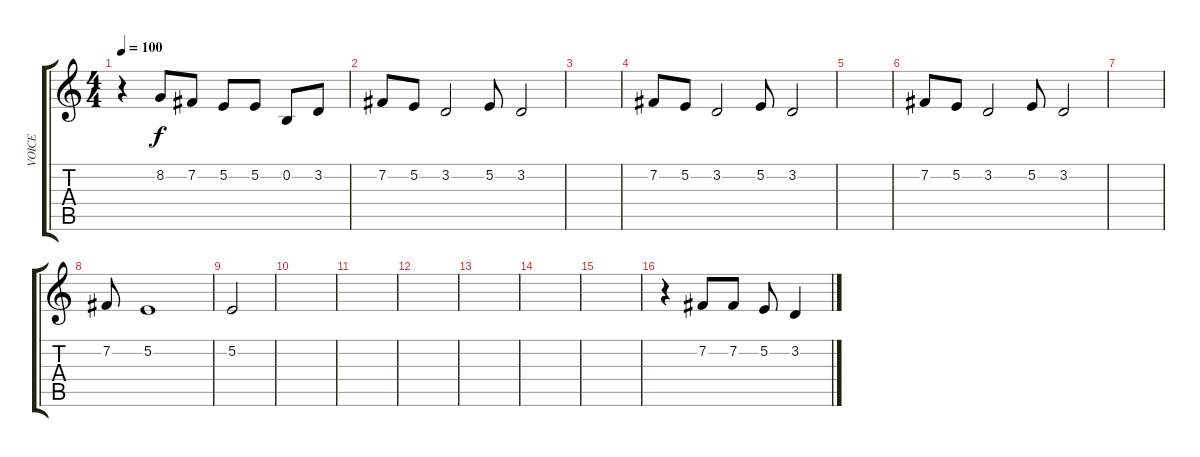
\track ("VOICE" "VOICE") {instrument choiraahs}
\staff {score tabs}
\tuning (E4 B3 G3 D3 A2 E2) {hide}
\ts (4 4)
\tempo 100
\clef g2
\ks c
r.4{dy f} 8.2.8 7.2.8 5.2.8 5.2.8 0.2.8 3.2.8 |
7.2.8 5.2.8 3.2.2 5.2.8 3.2.2 |
|
7.2.8 5.2.8 3.2.2 5.2.8 3.2.2 |
|
7.2.8 5.2.8 3.2.2 5.2.8 3.2.2 |
|
7.2.8 5.2.1 |
5.2.2 |
|
|
|
|
|
|
r.4 7.2.8 7.2.8 5.2.8 3.2.4
